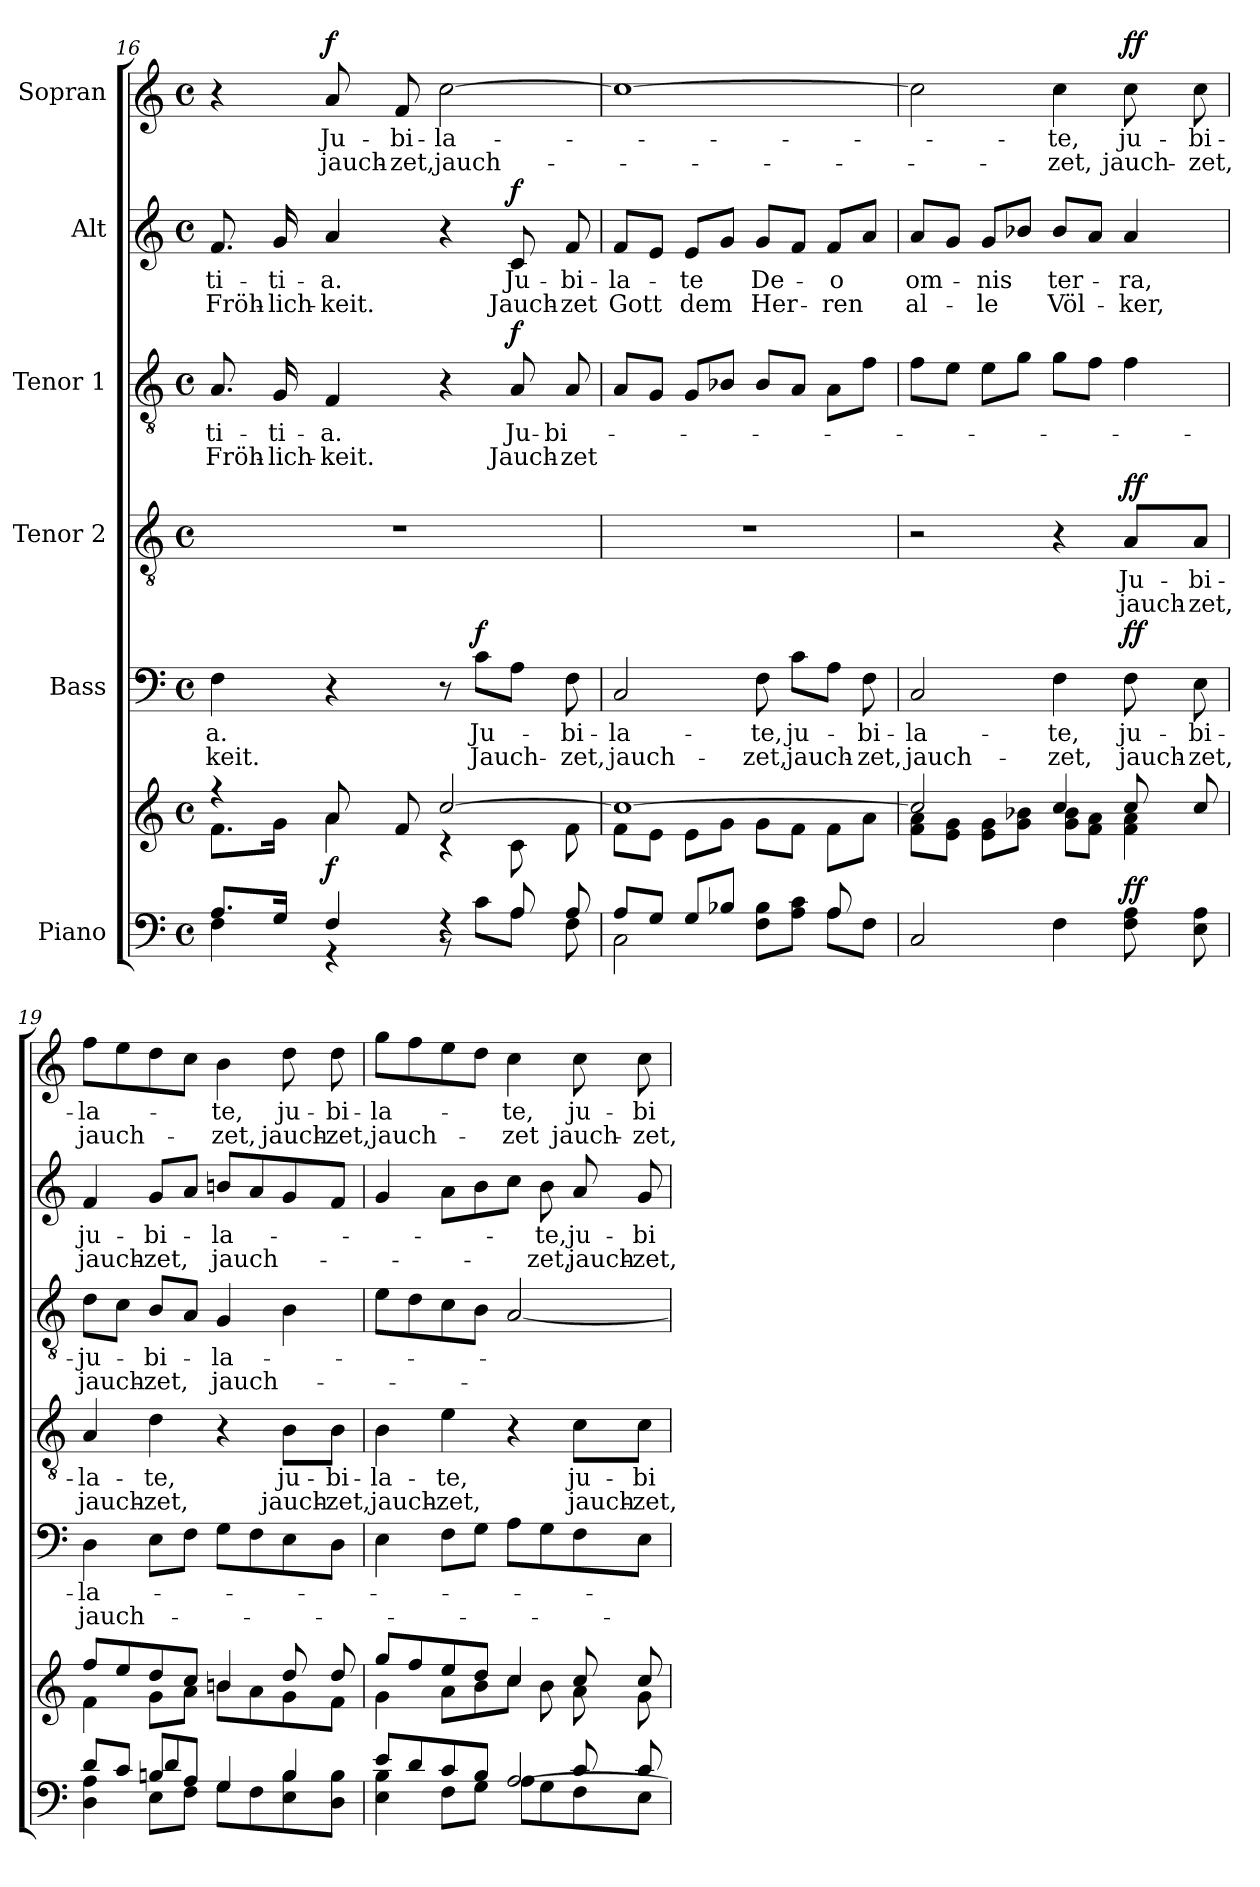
**kern	**kern	**dynam	**kern	**text	**text	**dynam	**kern	**text	**text	**dynam	**kern	**text	**text	**dynam	**kern	**text	**text	**dynam	**kern	**text	**text	**dynam
*part6	*part6	*part6	*part5	*part5	*part5	*part5	*part4	*part4	*part4	*part4	*part3	*part3	*part3	*part3	*part2	*part2	*part2	*part2	*part1	*part1	*part1	*part1
*staff7	*staff6	*staff6/7	*staff5	*staff5	*staff5	*staff5	*staff4	*staff4	*staff4	*staff4	*staff3	*staff3	*staff3	*staff3	*staff2	*staff2	*staff2	*staff2	*staff1	*staff1	*staff1	*staff1
*I"Piano	*	*	*I"Bass	*	*	*	*I"Tenor 2	*	*	*	*I"Tenor 1	*	*	*	*I"Alt	*	*	*	*I"Sopran	*	*	*
*clefF4	*clefG2	*	*clefF4	*	*	*	*clefGv2	*	*	*	*clefGv2	*	*	*	*clefG2	*	*	*	*clefG2	*	*	*
*k[]	*k[]	*	*k[]	*	*	*	*k[]	*	*	*	*k[]	*	*	*	*k[]	*	*	*	*k[]	*	*	*
*M4/4	*M4/4	*	*M4/4	*	*	*	*M4/4	*	*	*	*M4/4	*	*	*	*M4/4	*	*	*	*M4/4	*	*	*
*met(c)	*met(c)	*	*met(c)	*	*	*	*met(c)	*	*	*	*met(c)	*	*	*	*met(c)	*	*	*	*met(c)	*	*	*
=16	=16	=16	=16	=16	=16	=16	=16	=16	=16	=16	=16	=16	=16	=16	=16	=16	=16	=16	=16	=16	=16	=16
*^	*^	*	*	*	*	*	*	*	*	*	*	*	*	*	*	*	*	*	*	*	*	*
!	!	!	!	!	!	!LO:LY:b	!LO:LY:b	!	!	!	!	!	!	!LO:LY:b	!LO:LY:b	!	!	!LO:LY:b	!LO:LY:b	!	!	!	!	!
8.A/L	4F\	4r	8.f\L	.	4F\	-a.	-keit.	.	1r	.	.	.	8.A/	-ti-	Fröh-	.	8.f/	-ti-	Fröh-	.	4r	.	.	.
!	!	!	!	!	!	!	!	!	!	!	!	!	!	!LO:LY:b	!LO:LY:b	!	!	!LO:LY:b	!LO:LY:b	!	!	!	!	!
16G/Jk	.	.	16g\Jk	.	.	.	.	.	.	.	.	.	16G/	-ti-	-lich-	.	16g/	-ti-	-lich-	.	.	.	.	.
!	!	!	!	!LO:DY:b	!	!	!	!	!	!	!	!	!	!LO:LY:b	!LO:LY:b	!	!	!LO:LY:b	!LO:LY:b	!	!	!LO:LY:b	!LO:LY:b	!LO:DY:a
4F/	4r	8a/	4a\	f	4r	.	.	.	.	.	.	.	4F/	-a.	-keit.	.	4a/	-a.	-keit.	.	8a/	Ju-	jauch-	f
!	!	!	!	!	!	!	!	!	!	!	!	!	!	!	!	!	!	!	!	!	!	!LO:LY:b	!LO:LY:b	!
.	.	8f/	.	.	.	.	.	.	.	.	.	.	.	.	.	.	.	.	.	.	8f/	-bi-	-zet,	.
!	!	!	!	!	!	!	!	!	!	!	!	!	!	!	!	!	!	!	!	!	!	!LO:LY:b	!LO:LY:b	!
4rF	8r	[2cc/	4r	.	8r	.	.	.	.	.	.	.	4r	.	.	.	4r	.	.	.	[2cc\	-la-	jauch-	.
!	!	!	!	!	!	!LO:LY:b	!LO:LY:b	!LO:DY:a	!	!	!	!	!	!	!	!	!	!	!	!	!	!	!	!
.	8c\L	.	.	.	8c\L	Ju-	Jauch-	f	.	.	.	.	.	.	.	.	.	.	.	.	.	.	.	.
!	!	!	!	!	!	!	!	!	!	!	!	!	!	!LO:LY:b	!LO:LY:b	!LO:DY:a	!	!LO:LY:b	!LO:LY:b	!LO:DY:a	!	!	!	!
8A/	8A\J	.	8c\	.	8A\J	.	.	.	.	.	.	.	8A/	Ju-	Jauch-	f	8c/	Ju-	Jauch-	f	.	.	.	.
!	!	!	!	!	!	!LO:LY:b	!LO:LY:b	!	!	!	!	!	!	!LO:LY:b	!LO:LY:b	!	!	!LO:LY:b	!LO:LY:b	!	!	!	!	!
8A/	8F\	.	8f\	.	8F\	-bi-	-zet,	.	.	.	.	.	8A/	bi-	-zet	.	8f/	bi-	-zet	.	.	.	.	.
!!LO:PB:g=z
=17	=17	=17	=17	=17	=17	=17	=17	=17	=17	=17	=17	=17	=17	=17	=17	=17	=17	=17	=17	=17	=17	=17	=17	=17
*	*	*	*^	*	*	*	*	*	*	*	*	*	*	*	*	*	*	*	*	*	*	*	*	*
!	!	!	!	!	!	!	!LO:LY:b	!LO:LY:b	!	!	!	!	!	!	!	!	!	!	!LO:LY:b	!LO:LY:b	!	!	!	!	!
8A/L	2C\	1cc_	8f\L	2..ryy	.	2C/	-la-	jauch-	.	1r	.	.	.	8A/L	.	.	.	8f/L	-la-	Gott	.	1cc_	.	.	.
8G/J	.	.	8e\J	.	.	.	.	.	.	.	.	.	.	8G/J	.	.	.	8e/J	.	.	.	.	.	.	.
!	!	!	!	!	!	!	!	!	!	!	!	!	!	!	!	!	!	!	!LO:LY:b	!LO:LY:b	!	!	!	!	!
8G/L	.	.	8e\L	.	.	.	.	.	.	.	.	.	.	8G/L	.	.	.	8e/L	-te	dem	.	.	.	.	.
8B-X/J	.	.	8g\J	.	.	.	.	.	.	.	.	.	.	8B-X/J	.	.	.	8g/J	.	.	.	.	.	.	.
!	!	!	!	!	!	!	!LO:LY:b	!LO:LY:b	!	!	!	!	!	!	!	!	!	!	!LO:LY:b	!LO:LY:b	!	!	!	!	!
8F\ 8B-\L	8ryy	.	8g\L	.	.	8F\	-te,	-zet,	.	.	.	.	.	8B-/L	.	.	.	8g/L	De-	Her-	.	.	.	.	.
!	!	!	!	!	!	!	!LO:LY:b	!LO:LY:b	!	!	!	!	!	!	!	!	!	!	!	!	!	!	!	!	!
8A\ 8c\J	8ryy	.	8f\J	.	.	8c\L	ju-	jauch-	.	.	.	.	.	8A/J	.	.	.	8f/J	.	.	.	.	.	.	.
!	!	!	!	!	!	!	!	!	!	!	!	!	!	!	!	!	!	!	!LO:LY:b	!LO:LY:b	!	!	!	!	!
8A/L	8A\L	.	8f\L	.	.	8A\J	.	.	.	.	.	.	.	8A\L	.	.	.	8f/L	-o	-ren	.	.	.	.	.
!	!	!	!	!	!	!	!LO:LY:b	!LO:LY:b	!	!	!	!	!	!	!	!	!	!	!	!	!	!	!	!	!
8ryy	8F\J	.	8a\J	8f\J	.	8F\	-bi-	-zet,	.	.	.	.	.	8f\J	.	.	.	8a/J	.	.	.	.	.	.	.
=18	=18	=18	=18	=18	=18	=18	=18	=18	=18	=18	=18	=18	=18	=18	=18	=18	=18	=18	=18	=18	=18	=18	=18	=18	=18
!	!	!	!	!	!	!	!LO:LY:b	!LO:LY:b	!	!	!	!	!	!	!	!	!	!	!LO:LY:b	!LO:LY:b	!	!	!	!	!
*v	*v	*	*	*	*	*	*	*	*	*	*	*	*	*	*	*	*	*	*	*	*	*	*	*	*
*	*	*v	*v	*	*	*	*	*	*	*	*	*	*	*	*	*	*	*	*	*	*	*	*	*
2C/	2cc/]	8f\ 8a\L	.	2C/	-la-	jauch-	.	2r	.	.	.	8f\L	.	.	.	8a/L	om-	al-	.	2cc\]	.	.	.
.	.	8e\ 8g\J	.	.	.	.	.	.	.	.	.	8e\J	.	.	.	8g/J	.	.	.	.	.	.	.
!	!	!	!	!	!	!	!	!	!	!	!	!	!	!	!	!	!LO:LY:b	!LO:LY:b	!	!	!	!	!
.	.	8e\ 8g\L	.	.	.	.	.	.	.	.	.	8e\L	.	.	.	8g/L	-nis	-le	.	.	.	.	.
.	.	8g\ 8b-X\J	.	.	.	.	.	.	.	.	.	8g\J	.	.	.	8b-X/J	.	.	.	.	.	.	.
!	!	!	!	!	!LO:LY:b	!LO:LY:b	!	!	!	!	!	!	!	!	!	!	!LO:LY:b	!LO:LY:b	!	!	!LO:LY:b	!LO:LY:b	!
4F\	4cc/	8g\ 8b-\L	.	4F\	-te,	-zet,	.	4r	.	.	.	8g\L	.	.	.	8b-/L	ter-	Völ-	.	4cc\	-te,	-zet,	.
.	.	8f\ 8a\J	.	.	.	.	.	.	.	.	.	8f\J	.	.	.	8a/J	.	.	.	.	.	.	.
!	!	!	!LO:DY:a=2	!	!LO:LY:b	!LO:LY:b	!LO:DY:a	!	!LO:LY:b	!LO:LY:b	!LO:DY:a	!	!	!	!	!	!LO:LY:b	!LO:LY:b	!	!	!LO:LY:b	!LO:LY:b	!LO:DY:a
8F\ 8A\	8cc/	4f\ 4a\	ff	8F\	ju-	jauch-	ff	8A/L	Ju-	jauch-	ff	4f\	.	.	.	4a/	-ra,	-ker,	.	8cc\	ju-	jauch-	ff
!	!	!	!	!	!LO:LY:b	!LO:LY:b	!	!	!LO:LY:b	!LO:LY:b	!	!	!	!	!	!	!	!	!	!	!LO:LY:b	!LO:LY:b	!
8E\ 8A\	8cc/	.	.	8E\	-bi-	-zet,	.	8A/J	-bi-	-zet,	.	.	.	.	.	.	.	.	.	8cc\	-bi-	-zet,	.
=19	=19	=19	=19	=19	=19	=19	=19	=19	=19	=19	=19	=19	=19	=19	=19	=19	=19	=19	=19	=19	=19	=19	=19
*^	*	*	*	*	*	*	*	*	*	*	*	*	*	*	*	*	*	*	*	*	*	*	*
*	*^	*	*	*	*	*	*	*	*	*	*	*	*	*	*	*	*	*	*	*	*	*	*	*
!	!	!	!	!	!	!	!LO:LY:b	!LO:LY:b	!	!	!LO:LY:b	!LO:LY:b	!	!	!LO:LY:b	!LO:LY:b	!	!	!LO:LY:b	!LO:LY:b	!	!	!LO:LY:b	!LO:LY:b	!
8d/L	4D\ 4A\	4ryy	8ff/L	4f\	.	4D\	-la-	jauch-	.	4A/	-la-	jauch-	.	8d\L	ju-	jauch-	.	4f/	ju-	jauch-	.	8ff\L	-la-	jauch-	.
8c/J	.	.	8ee/	.	.	.	.	.	.	.	.	.	.	8c\J	.	.	.	.	.	.	.	8ee\	.	.	.
!	!	!	!	!	!	!	!	!	!	!	!LO:LY:b	!LO:LY:b	!	!	!LO:LY:b	!LO:LY:b	!	!	!LO:LY:b	!LO:LY:b	!	!	!	!	!
8Bn/L	8E\L	4d/	8dd/	8g\L	.	8E\L	.	.	.	4d\	-te,	-zet,	.	8B/L	-bi-	-zet,	.	8g/L	-bi-	-zet,	.	8dd\	.	.	.
8A/J	8F\J	.	8cc/J	8a\J	.	8F\J	.	.	.	.	.	.	.	8A/J	.	.	.	8a/J	.	.	.	8cc\J	.	.	.
!	!	!	!	!	!	!	!	!	!	!	!	!	!	!	!LO:LY:b	!LO:LY:b	!	!	!LO:LY:b	!LO:LY:b	!	!	!LO:LY:b	!LO:LY:b	!
4G/	8G\L	2ryy	4bn/	8b\L	.	8G\L	.	.	.	4r	.	.	.	4G/	-la-	jauch-	.	8bn/L	-la-	jauch-	.	4b\	-te,	-zet,	.
.	8F\	.	.	8a\	.	8F\	.	.	.	.	.	.	.	.	.	.	.	8a/	.	.	.	.	.	.	.
!	!	!	!	!	!	!	!	!	!	!	!LO:LY:b	!LO:LY:b	!	!	!	!	!	!	!	!	!	!	!LO:LY:b	!LO:LY:b	!
4B/	8E\ 8B\	.	8dd/	8g\	.	8E\	.	.	.	8B\L	ju-	jauch-	.	4B\	.	.	.	8g/	.	.	.	8dd\	ju-	jauch-	.
!	!	!	!	!	!	!	!	!	!	!	!LO:LY:b	!LO:LY:b	!	!	!	!	!	!	!	!	!	!	!LO:LY:b	!LO:LY:b	!
.	8D\ 8B\J	.	8dd/	8f\J	.	8D\J	.	.	.	8B\J	-bi-	-zet,	.	.	.	.	.	8f/J	.	.	.	8dd\	-bi-	-zet,	.
!!LO:LB:g=z
=20	=20	=20	=20	=20	=20	=20	=20	=20	=20	=20	=20	=20	=20	=20	=20	=20	=20	=20	=20	=20	=20	=20	=20	=20	=20
!	!	!	!	!	!	!	!	!	!	!	!LO:LY:b	!LO:LY:b	!	!	!	!	!	!	!	!	!	!	!LO:LY:b	!LO:LY:b	!
8e/L	4E\ 4B\	2.ryy	8gg/L	4g\	.	4E\	.	.	.	4B\	-la-	jauch-	.	8e\L	.	.	.	4g/	.	.	.	8gg\L	-la-	jauch-	.
8d/	.	.	8ff/	.	.	.	.	.	.	.	.	.	.	8d\	.	.	.	.	.	.	.	8ff\	.	.	.
!	!	!	!	!	!	!	!	!	!	!	!LO:LY:b	!LO:LY:b	!	!	!	!	!	!	!	!	!	!	!	!	!
8c/	8F\L	.	8ee/	8a\L	.	8F\L	.	.	.	4e\	-te,	-zet,	.	8c\	.	.	.	8a\L	.	.	.	8ee\	.	.	.
8B/J	8G\J	.	8dd/J	8b\	.	8G\J	.	.	.	.	.	.	.	8B\J	.	.	.	8b\	.	.	.	8dd\J	.	.	.
!	!	!	!	!	!	!	!	!	!	!	!	!	!	!	!	!	!	!	!	!	!	!	!LO:LY:b	!LO:LY:b	!
[2A/	8A\L	.	4cc/	8cc\J	.	8A\L	.	.	.	4r	.	.	.	[2A/	.	.	.	8cc\J	.	.	.	4cc\	-te,	-zet	.
!	!	!	!	!	!	!	!	!	!	!	!	!	!	!	!	!	!	!	!LO:LY:b	!LO:LY:b	!	!	!	!	!
.	8G\	.	.	8b\	.	8G\	.	.	.	.	.	.	.	.	.	.	.	8b\	-te,	-zet,	.	.	.	.	.
!	!	!	!	!	!	!	!	!	!	!	!LO:LY:b	!LO:LY:b	!	!	!	!	!	!	!LO:LY:b	!LO:LY:b	!	!	!LO:LY:b	!LO:LY:b	!
.	8F\	8c/	8cc/	8a\	.	8F\	.	.	.	8c\L	ju-	jauch-	.	.	.	.	.	8a/	ju-	jauch-	.	8cc\	ju-	jauch-	.
!	!	!	!	!	!	!	!	!	!	!	!LO:LY:b	!LO:LY:b	!	!	!	!	!	!	!LO:LY:b	!LO:LY:b	!	!	!LO:LY:b	!LO:LY:b	!
.	8E\J	8c/	8cc/	8g\	.	8E\J	.	.	.	8c\J	-bi-	-zet,	.	.	.	.	.	8g/	-bi-	-zet,	.	8cc\	-bi-	-zet,	.
*v	*v	*v	*	*	*	*	*	*	*	*	*	*	*	*	*	*	*	*	*	*	*	*	*	*	*
*	*v	*v	*	*	*	*	*	*	*	*	*	*	*	*	*	*	*	*	*	*	*	*	*
=	=	=	=	=	=	=	=	=	=	=	=	=	=	=	=	=	=	=	=	=	=	=
*-	*-	*-	*-	*-	*-	*-	*-	*-	*-	*-	*-	*-	*-	*-	*-	*-	*-	*-	*-	*-	*-	*-
